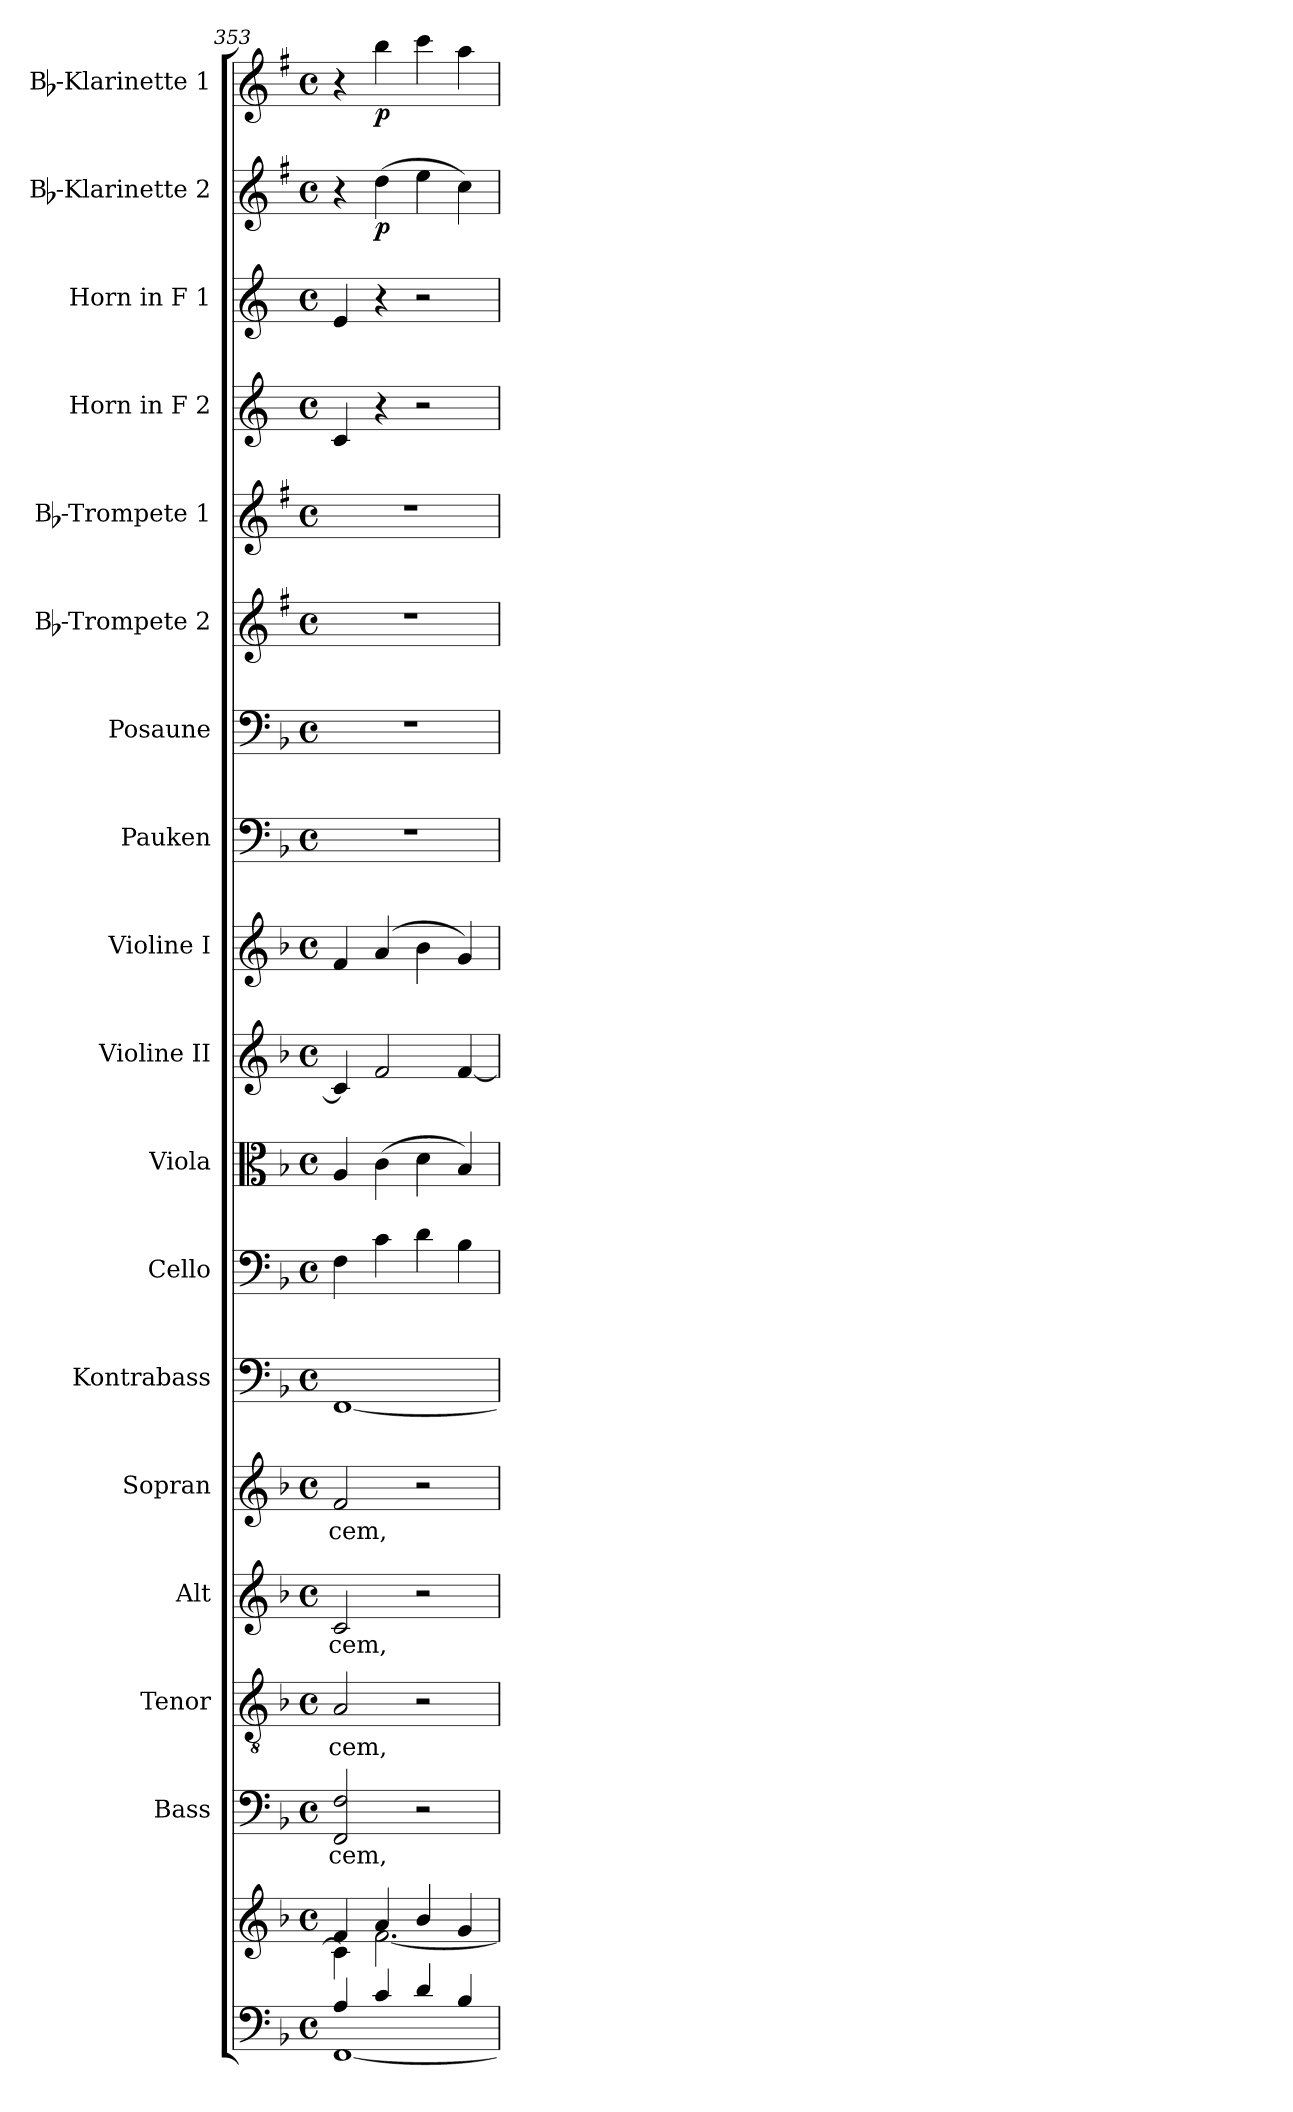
**kern	**kern	**kern	**text	**kern	**text	**kern	**text	**kern	**text	**kern	**kern	**kern	**kern	**kern	**kern	**kern	**kern	**kern	**kern	**kern	**kern	**dynam	**kern	**dynam
*part18	*part18	*part17	*part17	*part16	*part16	*part15	*part15	*part14	*part14	*part13	*part12	*part11	*part10	*part9	*part8	*part7	*part6	*part5	*part4	*part3	*part2	*part2	*part1	*part1
*staff19	*staff18	*staff17	*staff17	*staff16	*staff16	*staff15	*staff15	*staff14	*staff14	*staff13	*staff12	*staff11	*staff10	*staff9	*staff8	*staff7	*staff6	*staff5	*staff4	*staff3	*staff2	*staff2	*staff1	*staff1
*	*	*I"Bass	*	*I"Tenor	*	*I"Alt	*	*I"Sopran	*	*I"Kontrabass	*I"Cello	*I"Viola	*I"Violine II	*I"Violine I	*I"Pauken	*I"Posaune	*I"Bb-Trompete 2	*I"Bb-Trompete 1	*I"Horn in F 2	*I"Horn in F 1	*I"Bb-Klarinette 2	*	*I"Bb-Klarinette 1	*
*	*	*I'B.	*	*I'T.	*	*I'A.	*	*I'S.	*	*I'Kb.	*	*I'Vla.	*I'Vl. II	*I'Vl. I	*I'Pk.	*I'Pos.	*I'Bb Trp. 2	*I'Bb Trp. 1	*	*	*I'Bb Kl. 2	*	*I'Bb Kl. 1	*
*clefF4	*clefG2	*clefF4	*	*clefGv2	*	*clefG2	*	*clefG2	*	*clefF4	*clefF4	*clefC3	*clefG2	*clefG2	*clefF4	*clefF4	*clefG2	*clefG2	*clefG2	*clefG2	*clefG2	*	*clefG2	*
*	*	*	*	*	*	*	*	*	*	*ITrd7c12	*	*	*	*	*	*	*ITrd1c2	*ITrd1c2	*ITrd4c7	*ITrd4c7	*ITrd1c2	*	*ITrd1c2	*
*k[b-]	*k[b-]	*k[b-]	*	*k[b-]	*	*k[b-]	*	*k[b-]	*	*k[b-]	*k[b-]	*k[b-]	*k[b-]	*k[b-]	*k[b-]	*k[b-]	*k[b-]	*k[b-]	*k[b-]	*k[b-]	*k[b-]	*	*k[b-]	*
*F:	*F:	*F:	*	*F:	*	*F:	*	*F:	*	*F:	*F:	*F:	*F:	*F:	*F:	*F:	*F:	*F:	*F:	*F:	*F:	*	*F:	*
*M4/4	*M4/4	*M4/4	*	*M4/4	*	*M4/4	*	*M4/4	*	*M4/4	*M4/4	*M4/4	*M4/4	*M4/4	*M4/4	*M4/4	*M4/4	*M4/4	*M4/4	*M4/4	*M4/4	*	*M4/4	*
*met(c)	*met(c)	*met(c)	*	*met(c)	*	*met(c)	*	*met(c)	*	*met(c)	*met(c)	*met(c)	*met(c)	*met(c)	*met(c)	*met(c)	*met(c)	*met(c)	*met(c)	*met(c)	*met(c)	*	*met(c)	*
=353	=353	=353	=353	=353	=353	=353	=353	=353	=353	=353	=353	=353	=353	=353	=353	=353	=353	=353	=353	=353	=353	=353	=353	=353
*^	*^	*	*	*	*	*	*	*	*	*	*	*	*	*	*	*	*	*	*	*	*	*	*	*
!	!	!	!	!	!LO:LY:b	!	!LO:LY:b	!	!LO:LY:b	!	!LO:LY:b	!	!	!	!	!	!	!	!	!	!	!	!	!	!	!
4A/	[<1FF	4f/	4c\]	2FF/ 2F/	-cem,	2A/	-cem,	2c/	-cem,	2f/	-cem,	[1FFF	4F\	4A/	4c/]	4f/	1r	1r	1r	1r	4F/	4A/	4r	.	4r	.
!	!	!	!	!	!	!	!	!	!	!	!	!	!	!	!	!	!	!	!	!	!	!	!	!LO:DY:b	!	!LO:DY:b
4c/	.	4a/	[<2.f\	.	.	.	.	.	.	.	.	.	4c\	(>4c\	2f/	(4a/	.	.	.	.	4r	4r	(>4cc\	p	4aa\	p
4d/	.	4b-/	.	2r	.	2r	.	2r	.	2r	.	.	4d\	4d\	.	4b-\	.	.	.	.	2r	2r	4dd\	.	4bb-\	.
4B-/	.	4g/	.	.	.	.	.	.	.	.	.	.	4B-\	4B-/)	[4f/	4g/)	.	.	.	.	.	.	4b-\)	.	4gg\	.
*v	*v	*	*	*	*	*	*	*	*	*	*	*	*	*	*	*	*	*	*	*	*	*	*	*	*	*
*	*v	*v	*	*	*	*	*	*	*	*	*	*	*	*	*	*	*	*	*	*	*	*	*	*	*
=	=	=	=	=	=	=	=	=	=	=	=	=	=	=	=	=	=	=	=	=	=	=	=	=
*-	*-	*-	*-	*-	*-	*-	*-	*-	*-	*-	*-	*-	*-	*-	*-	*-	*-	*-	*-	*-	*-	*-	*-	*-
